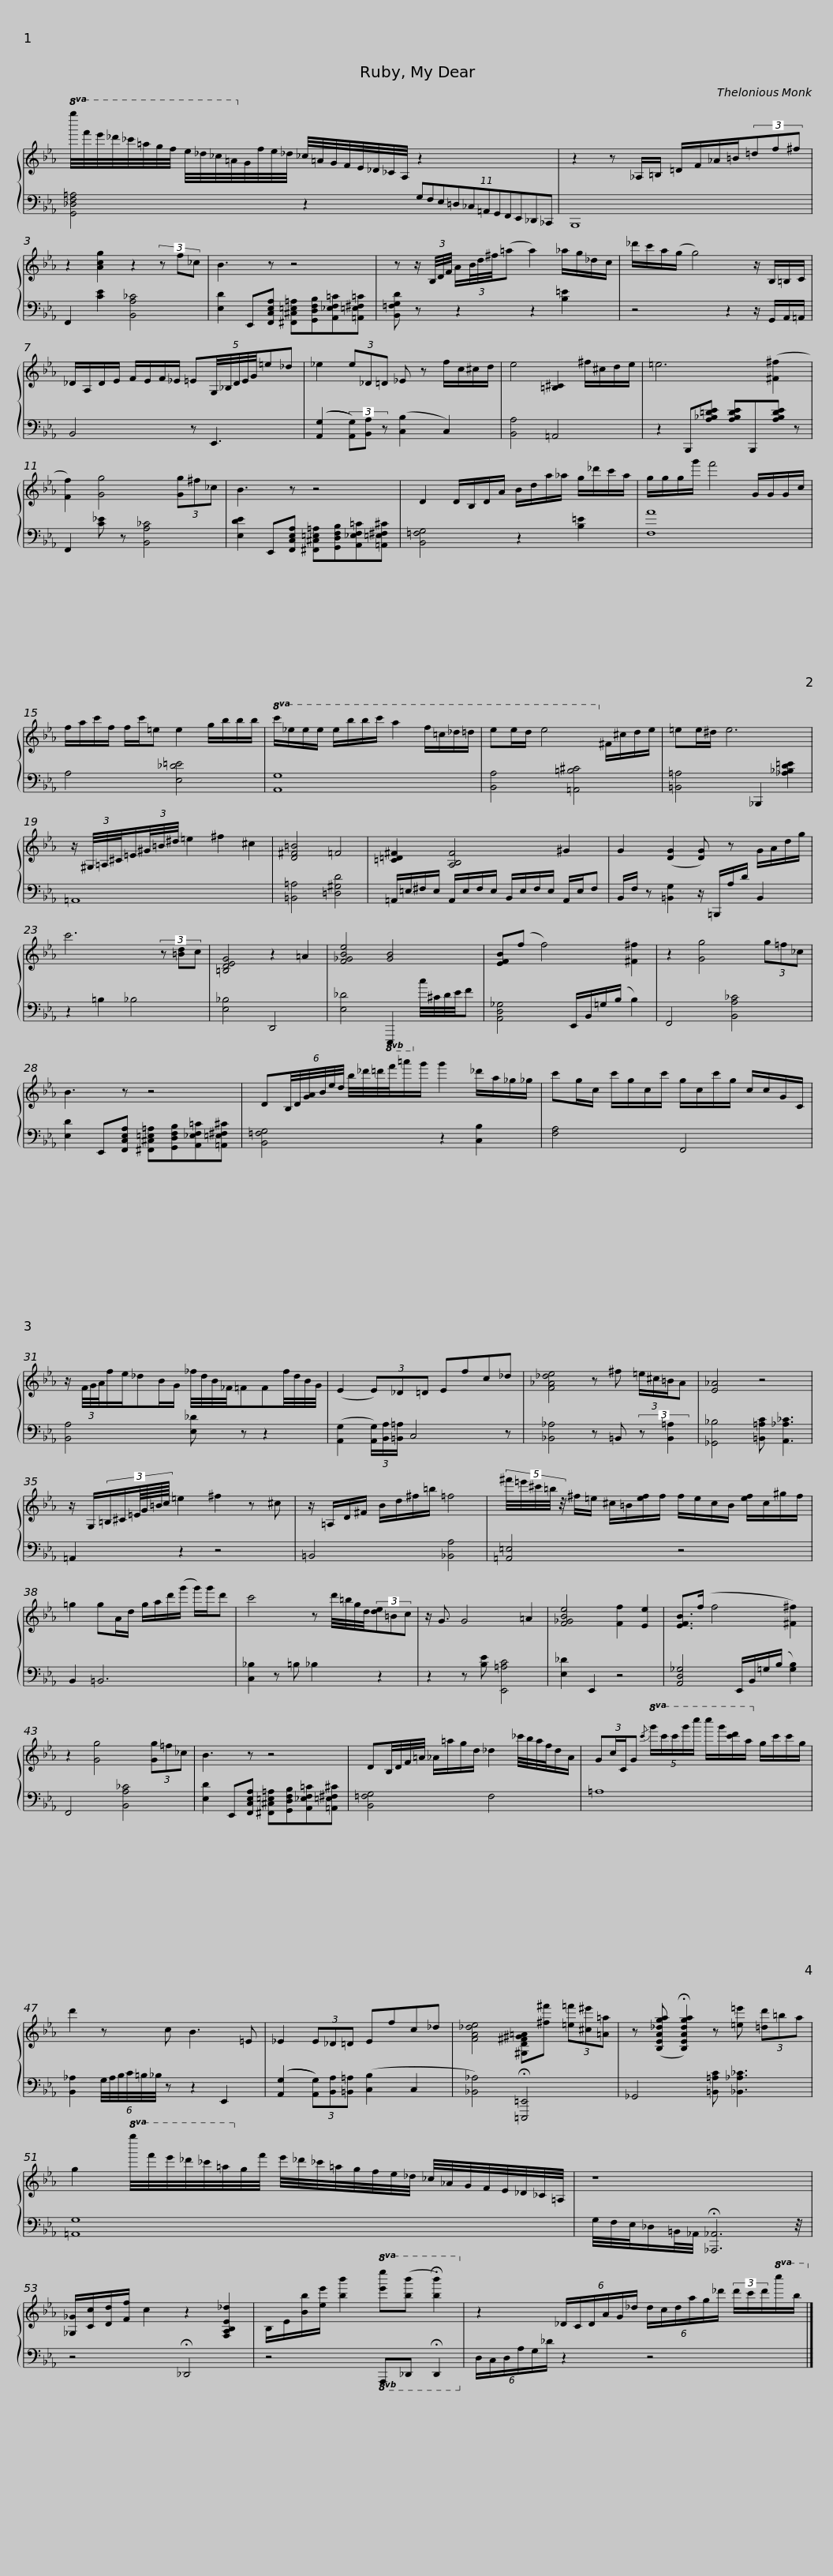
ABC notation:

X:1
%%score { 1 | 2 }
L:1/8
M:none
I:linebreak $
K:Eb
V:1 treble
V:2 bass
V:1
!8va(! g''/4f''/4e''/4_d''/4_c''/4=a'/4g'/4f'/4 e'/4_d'/4_c'/4=a/4!8va)!g/4f/4e/4_d/4 _c/4=A/4G/4F/4E/4_D/4_C/4A,/4 z2 |$ z2 z _A,/=B,/ =D/F/_A/=B/(3=df^f | z2 [Acg]2 z2 (3z f_c | B3 z z4 |$ z z/ (3B,/4D/4F/4 A/(3B/4d/4^f/4(=a a2) _a/g/_d/c/ | %5
 _d'/c'/a/(g/ g4) z/ B,/=B,/C/ |$ _D/A,/D/E/ F/E/F/_E/ =E(5:4:5G,/4_B,/4D/4E/4G/4=e_d | _e2 (3e_D=D _E z f/c/^c/d/ | e4 [=B,^C]2 ^f/^c/d/e/ |$ =e6 ([^F^f]2 | %10
 [Ff]2) [Gg]4 (3[Gg]^f_c | B3 z z4 |$ D2 D/B,/D/A/ B/d/a/_a/ g/_d'/c'/a/ | g/g/g/g'/ f'4 G/G/G/c/ | f/a/c'/f/ f/c'/=e e2 g/b/b/b/ |$ %15
!8va(! c'/_e'/e'/e'/ e'/b'/b'/c''/ a'2 f'/=c'/_d'/=d'/ | e'e'/d'/ e'4!8va)! ^f/^c/d/e/ | =ee/^d/ e6 |$ z/ (3^G,/4=A,/4^C/4=E/(3^G/4=B/4^d/4 =e2 ^f2 ^c2 | [D^F=B]4 =F4 | %20
 [=C=D^F]2 [A,B,F]4 ^G2 |$ G2 ([DG]2 [DG]) z G/A/d/g/ | c'6 (3z [=Bd]c | [=B,DEG]4 z2 =A2 | [F_GBe]4 [GB]4 | %25
 [EFB](f f4) [^F^f]2 |$ z2 [Gg]4 (3g=f_c | B3 z z4 |$ D(6:4:6B,/4D/4[GA]/4B/4e/4d/4 b/4_d'/4=d'/4f'/4=a'/g'/ g'2 _d'/a/_g/_g/ | c'g/c/ c'/g/c/c'/ g/c/c'/g/ c/c/G/C/ |$ %30
 z/ (3F/4G/4A/4f/e/_dB/G/ _f/4d/4B/4_F/4=FFf/4d/4B/4G/4 | (E2 (3E)_D=D Efc_d | [F_A_de]4 z ^f (3=e/^c/=B/A |$ [E_A]4 z4 | z/ G,/(3:2:6=B,/^C/=E/8G/8=B/8c/8 =e2 ^f2 z ^c | %35
 z/ =A,/D/^F/ B/d/^f/=b/ =f4 |$ (5:4:5^f'/4=e'/4^c'/4=b/4 z/4 ^f/=e/ ^c/=B/[ef]/f/ f/e/c/B/ [ef]/c/^g/f/ | =g2 gA/d/ g/a/d'/(g'/ g'/)g'/d' |$ c'4 z d'/4=b/4g/4d/4(3[de]=Bc | z/ G3/2 G4 =A2 | %40
 [F_GBe]4 [Ff]2 [Ee]2 | [EFB]>(f f4 [^F^f]2) | z2 [Gg]4 (3[Gg]=f_c |$ B3 z z4 | DB,/4D/4F/4=A/4 _A/=a/g/d/ _d2 _c'/4b/4a/4f/4d/A/ |$ %45
 (3:2:4Gc/C/G!8va(!{/c'} (5:4:5g'/c''/c''/g''/c'''/ c'''/g''/[c''d'']/a'/!8va)! g'/c'/c'/g/ | d'2 z c B3 =E |$ _E2 (3E_D=D Efc_d | [FA_de]4 [^G,D^F^G=A][^f^f'] (3[=e=f'][^c^e'][=A=a] | z ([B,EA_dga] !fermata![B,EAdga]2) z [=e=e'] (3[=dd']=ba |$ %50
 g2!8va(! g''/4f''/4e''/4_d''/4_c''/4=a'/4!8va)!g'/4f'/4 e'/4_d'/4_c'/4=a/4g/4f/4e/4_d/4 _c/4_A/4G/4F/4E/4_D/4_C/4=A,/4 |$ z8 | [_G,_G]/[Cc]/[Dd]/[Ff]/ c2 z2 [F,A,B,E_d]2 | B,/E/[Bb]/[ee']/ [bb']2!8va(! [e'e'']([b'b''] !fermata![b'b'']2)!8va)! |$ z2 (6:4:6_D/C/D/A/G/_d/ (6:4:6d/c/d/a/g/_d'/ (3d'/c'/d'/!8va(!c''/b'/!8va)! |] %55
V:2
 [G,,_D,F,=A,]4 z2 (11:2:11G,F,E,=D,_C,=A,,G,,F,,E,,_D,,_C,, |$ B,,,8 | F,,2 [CE]2 [B,,A,_C]4 | [E,D]2 E,,[F,,C,E,A,] [^F,,^C,=E,=A,][G,,D,F,B,][A,,_E,F,=C][=A,,=E,^F,=C] |$ [B,,=F,G,D] z z2 z2 [B,=E]2 | %5
 z4 z2 z/ G,,/A,,/=A,,/ |$ B,,4 z E,,3 | (([A,,G,]2 (3[A,,G,]))[B,,A,] z ([C,B,]2 C,2) | [B,,A,]4 =A,,4 |$ z2 B,,,[A,_B,=DE] [A,B,DE]B,,,[A,B,DE] z | %10
 F,,2 [C_E] z [B,,A,_C]4 | [E,DE]2 E,,[F,,C,E,A,] [^F,,^C,=E,=A,][G,,D,F,B,][A,,_E,F,=C][=A,,=E,^F,^C] |$ [B,,=F,G,]4 z2 [B,=E]2 | [F,A]8 | A,4 [E,_D=E]4 |$ %15
 [A,,G,]8 | [B,,A,]4 [=A,,=B,^C]4 | [=B,,=A,]4 _B,,,2 [_A,_B,D=E]2 |$ =A,,8 | [=B,,=A,]4 [=D,^G,D]4 | %20
 =A,,/=E,/^F,/E,/ A,,/E,/F,/E,/ B,,/E,/F,/E,/ A,,/E,/F, |$ B,,/F,/ z [=B,,G,]2 z/ =B,,,/A,/D/ B,,2 | z2 =B,2 _B,4 | [E,_B,]4 D,,4 | [E,_D]4!8vb(! E,,,2!8vb)! C/4^C/4D/4E/4F | %25
 [A,,D,_G,]4 E,,/B,,/=G,/(B,/ B,2) |$ F,,4 [B,,A,_C]4 | [E,D]2 E,,[F,,C,E,A,] [^F,,^C,=E,=A,][G,,D,F,B,][A,,_E,F,=C][=A,,=E,^F,^C] |$ [B,,=F,G,]4 z2 [C,B,]2 | [F,A,]4 F,,4 |$ %30
 [B,,A,]4 [E,_D] z z2 | ([A,,G,]2 (3[A,,G,]/)[B,,A,]/[=B,,=A,]/ C,4 z | [_B,,_A,]4 z =B,, (3:2:2z [B,,=A,]2 |$ [_G,,_B,]4 [=B,,=A,C] [A,,_A,_C]3 | =A,,2 z2 z4 | %35
 =B,,4 [_B,,A,]4 |$ [=A,,=E,]4 z4 | B,,2 =B,,6 |$ [C,_B,]2 z =B, _B,2 z2 | z2 z [B,E] [E,,=A,C]4 | %40
 [E,_D]2 E,,2 z4 | [A,,D,_G,]4 E,,/B,,/=G,/(B,/ [G,B,]2) | F,,4 [B,,A,_C]4 |$ [E,D]2 E,,[F,,C,E,A,] [^F,,^C,=E,=A,][G,,D,F,B,][A,,_E,F,=C][=A,,=E,^F,^C] | [B,,=F,G,]4 F,4 |$ %45
 =A,8 | [B,,_A,]2 (6:4:6G,/4A,/4B,/4C/4=B,/4_B,/4 z z2 E,,2 |$ (([A,,G,]2 (3[A,,G,]))[B,,A,][=B,,=A,] ([C,B,]2 C,2 | [_B,,_A,]4) !fermata![=E,,,=E,,]4 | _G,,4 [=B,,=A,C] [_B,,_A,_C]3 |$ %50
 [=A,,G,]8 |$ G,/4F,/4E,/4_D,/=B,,/4_A,,/4 !fermata![_A,,,_A,,]6 z/4 | z4 !fermata!_D,,4 | z4!8vb(! A,,,_D,,, !fermata!D,,,2!8vb)! |$ (6:4:6D,/C,/D,/A,/G,/_D/ z2 z4 |] %55
